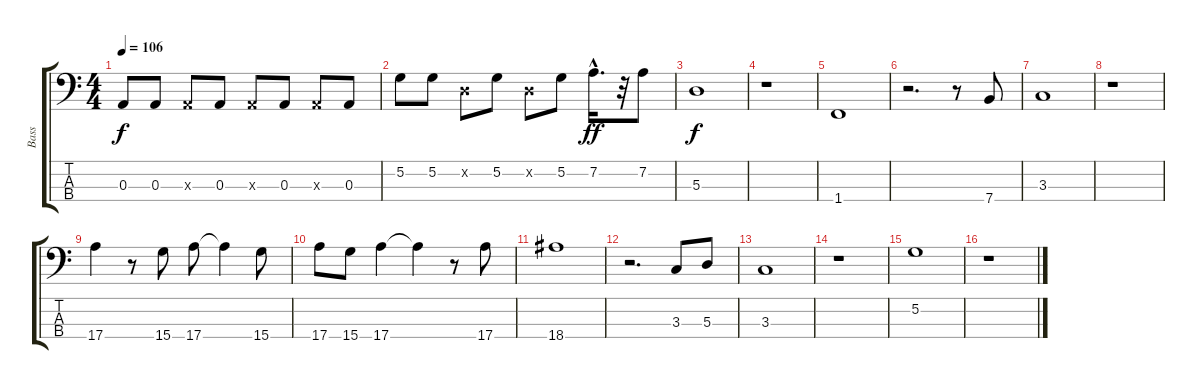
\track ("Bass" "Bass") {instrument electricbassfinger}
\staff {score tabs}
\tuning (G2 D2 A1 E1) {hide}
\ts (4 4)
\tempo 106
\clef f4
\ks c
0.3.8{dy f} 0.3.8 0.3{x}.8 0.3.8 0.3{x}.8 0.3.8 0.3{x}.8 0.3.8 |
5.2.8 5.2.8 0.2{x}.8 5.2.8 0.2{x}.8 5.2.8 7.2{hac}.16{d dy ff} r.32 7.2.8 |
5.3.1{dy f} |
r.1 |
1.4.1 |
r.2{d} r.8 7.4.8 |
3.3.1 |
r.1 |
17.4.4 r.8 15.4.8 17.4.8 17.4{t}.4 15.4.8 |
17.4.8 15.4.8 17.4.4 17.4{t}.4 r.8 17.4.8 |
18.4.1 |
r.2{d} 3.3.8 5.3.8 |
3.3.1 |
r.1 |
5.2.1 |
r.1
